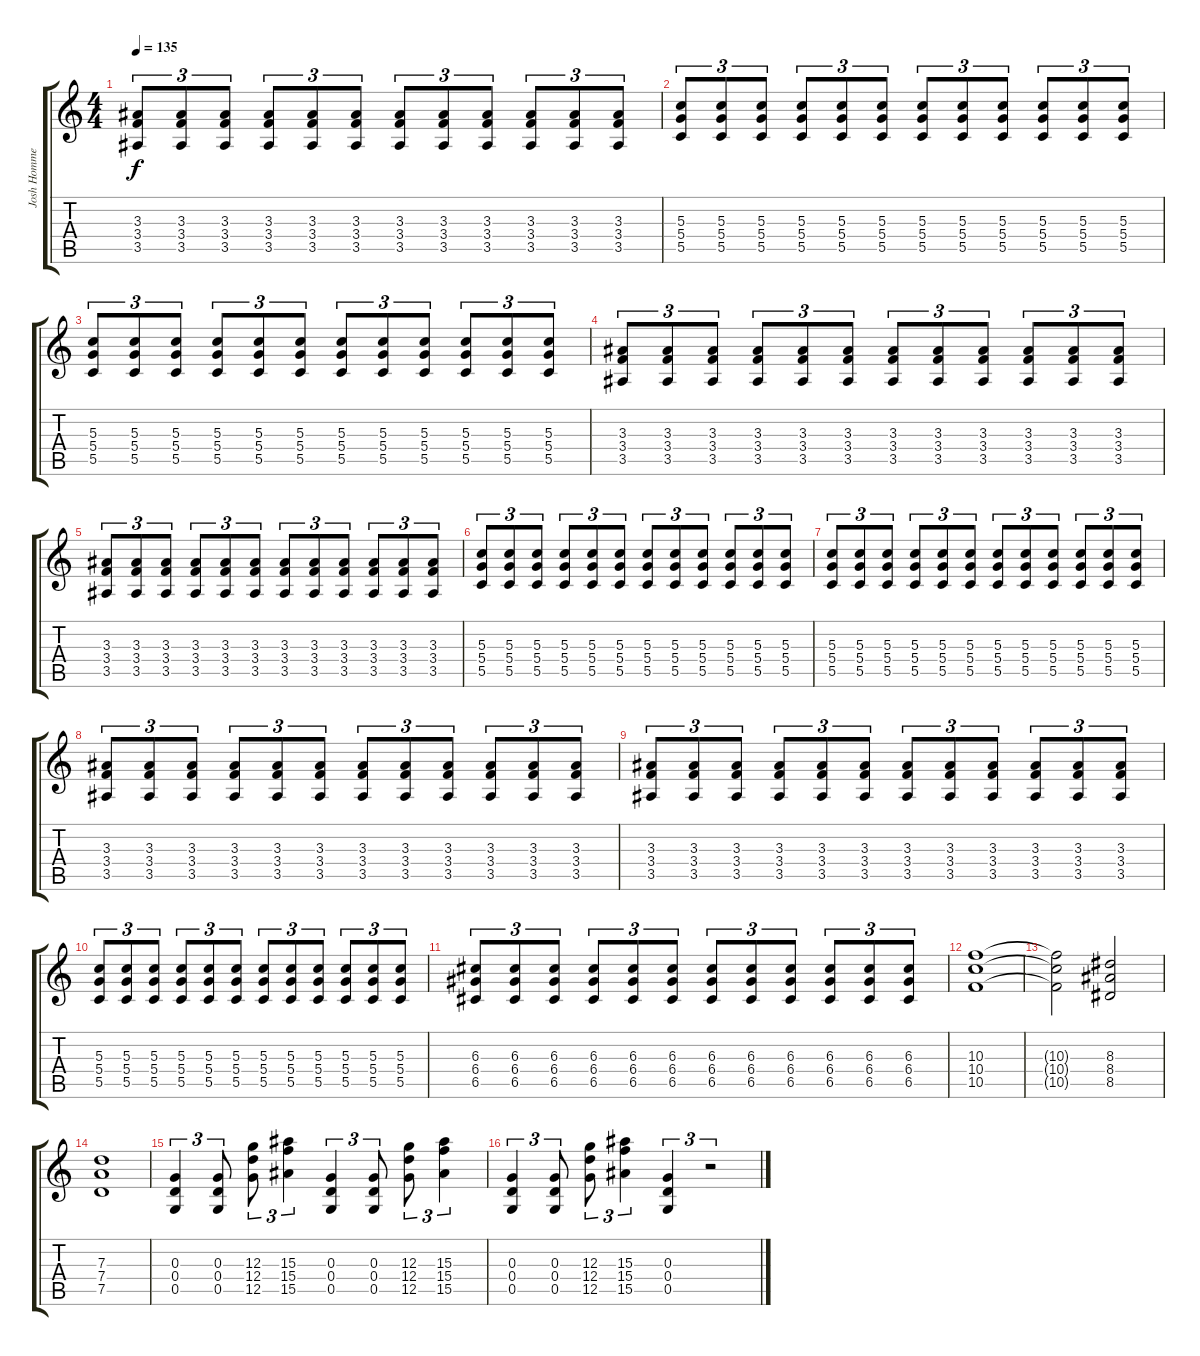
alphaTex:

\track ("Josh Homme" "Josh Homme") {instrument overdrivenguitar}
\staff {score tabs}
\tuning (E4 B3 G3 D3 G2 E2) {hide}
\ts (4 4)
\tempo 135
\clef g2
\ks c
(3.3 3.4 3.5).8{tu (3 2) dy f} (3.3 3.4 3.5).8{tu (3 2)} (3.3 3.4 3.5).8{tu (3 2)} (3.3 3.4 3.5).8{tu (3 2)} (3.3 3.4 3.5).8{tu (3 2)} (3.3 3.4 3.5).8{tu (3 2)} (3.3 3.4 3.5).8{tu (3 2)} (3.3 3.4 3.5).8{tu (3 2)} (3.3 3.4 3.5).8{tu (3 2)} (3.3 3.4 3.5).8{tu (3 2)} (3.3 3.4 3.5).8{tu (3 2)} (3.3 3.4 3.5).8{tu (3 2)} |
(5.3 5.4 5.5).8{tu (3 2)} (5.3 5.4 5.5).8{tu (3 2)} (5.3 5.4 5.5).8{tu (3 2)} (5.3 5.4 5.5).8{tu (3 2)} (5.3 5.4 5.5).8{tu (3 2)} (5.3 5.4 5.5).8{tu (3 2)} (5.3 5.4 5.5).8{tu (3 2)} (5.3 5.4 5.5).8{tu (3 2)} (5.3 5.4 5.5).8{tu (3 2)} (5.3 5.4 5.5).8{tu (3 2)} (5.3 5.4 5.5).8{tu (3 2)} (5.3 5.4 5.5).8{tu (3 2)} |
(5.3 5.4 5.5).8{tu (3 2)} (5.3 5.4 5.5).8{tu (3 2)} (5.3 5.4 5.5).8{tu (3 2)} (5.3 5.4 5.5).8{tu (3 2)} (5.3 5.4 5.5).8{tu (3 2)} (5.3 5.4 5.5).8{tu (3 2)} (5.3 5.4 5.5).8{tu (3 2)} (5.3 5.4 5.5).8{tu (3 2)} (5.3 5.4 5.5).8{tu (3 2)} (5.3 5.4 5.5).8{tu (3 2)} (5.3 5.4 5.5).8{tu (3 2)} (5.3 5.4 5.5).8{tu (3 2)} |
(3.3 3.4 3.5).8{tu (3 2)} (3.3 3.4 3.5).8{tu (3 2)} (3.3 3.4 3.5).8{tu (3 2)} (3.3 3.4 3.5).8{tu (3 2)} (3.3 3.4 3.5).8{tu (3 2)} (3.3 3.4 3.5).8{tu (3 2)} (3.3 3.4 3.5).8{tu (3 2)} (3.3 3.4 3.5).8{tu (3 2)} (3.3 3.4 3.5).8{tu (3 2)} (3.3 3.4 3.5).8{tu (3 2)} (3.3 3.4 3.5).8{tu (3 2)} (3.3 3.4 3.5).8{tu (3 2)} |
(3.3 3.4 3.5).8{tu (3 2)} (3.3 3.4 3.5).8{tu (3 2)} (3.3 3.4 3.5).8{tu (3 2)} (3.3 3.4 3.5).8{tu (3 2)} (3.3 3.4 3.5).8{tu (3 2)} (3.3 3.4 3.5).8{tu (3 2)} (3.3 3.4 3.5).8{tu (3 2)} (3.3 3.4 3.5).8{tu (3 2)} (3.3 3.4 3.5).8{tu (3 2)} (3.3 3.4 3.5).8{tu (3 2)} (3.3 3.4 3.5).8{tu (3 2)} (3.3 3.4 3.5).8{tu (3 2)} |
(5.3 5.4 5.5).8{tu (3 2)} (5.3 5.4 5.5).8{tu (3 2)} (5.3 5.4 5.5).8{tu (3 2)} (5.3 5.4 5.5).8{tu (3 2)} (5.3 5.4 5.5).8{tu (3 2)} (5.3 5.4 5.5).8{tu (3 2)} (5.3 5.4 5.5).8{tu (3 2)} (5.3 5.4 5.5).8{tu (3 2)} (5.3 5.4 5.5).8{tu (3 2)} (5.3 5.4 5.5).8{tu (3 2)} (5.3 5.4 5.5).8{tu (3 2)} (5.3 5.4 5.5).8{tu (3 2)} |
(5.3 5.4 5.5).8{tu (3 2)} (5.3 5.4 5.5).8{tu (3 2)} (5.3 5.4 5.5).8{tu (3 2)} (5.3 5.4 5.5).8{tu (3 2)} (5.3 5.4 5.5).8{tu (3 2)} (5.3 5.4 5.5).8{tu (3 2)} (5.3 5.4 5.5).8{tu (3 2)} (5.3 5.4 5.5).8{tu (3 2)} (5.3 5.4 5.5).8{tu (3 2)} (5.3 5.4 5.5).8{tu (3 2)} (5.3 5.4 5.5).8{tu (3 2)} (5.3 5.4 5.5).8{tu (3 2)} |
(3.3 3.4 3.5).8{tu (3 2)} (3.3 3.4 3.5).8{tu (3 2)} (3.3 3.4 3.5).8{tu (3 2)} (3.3 3.4 3.5).8{tu (3 2)} (3.3 3.4 3.5).8{tu (3 2)} (3.3 3.4 3.5).8{tu (3 2)} (3.3 3.4 3.5).8{tu (3 2)} (3.3 3.4 3.5).8{tu (3 2)} (3.3 3.4 3.5).8{tu (3 2)} (3.3 3.4 3.5).8{tu (3 2)} (3.3 3.4 3.5).8{tu (3 2)} (3.3 3.4 3.5).8{tu (3 2)} |
(3.3 3.4 3.5).8{tu (3 2)} (3.3 3.4 3.5).8{tu (3 2)} (3.3 3.4 3.5).8{tu (3 2)} (3.3 3.4 3.5).8{tu (3 2)} (3.3 3.4 3.5).8{tu (3 2)} (3.3 3.4 3.5).8{tu (3 2)} (3.3 3.4 3.5).8{tu (3 2)} (3.3 3.4 3.5).8{tu (3 2)} (3.3 3.4 3.5).8{tu (3 2)} (3.3 3.4 3.5).8{tu (3 2)} (3.3 3.4 3.5).8{tu (3 2)} (3.3 3.4 3.5).8{tu (3 2)} |
(5.3 5.4 5.5).8{tu (3 2)} (5.3 5.4 5.5).8{tu (3 2)} (5.3 5.4 5.5).8{tu (3 2)} (5.3 5.4 5.5).8{tu (3 2)} (5.3 5.4 5.5).8{tu (3 2)} (5.3 5.4 5.5).8{tu (3 2)} (5.3 5.4 5.5).8{tu (3 2)} (5.3 5.4 5.5).8{tu (3 2)} (5.3 5.4 5.5).8{tu (3 2)} (5.3 5.4 5.5).8{tu (3 2)} (5.3 5.4 5.5).8{tu (3 2)} (5.3 5.4 5.5).8{tu (3 2)} |
(6.3 6.4 6.5).8{tu (3 2)} (6.3 6.4 6.5).8{tu (3 2)} (6.3 6.4 6.5).8{tu (3 2)} (6.3 6.4 6.5).8{tu (3 2)} (6.3 6.4 6.5).8{tu (3 2)} (6.3 6.4 6.5).8{tu (3 2)} (6.3 6.4 6.5).8{tu (3 2)} (6.3 6.4 6.5).8{tu (3 2)} (6.3 6.4 6.5).8{tu (3 2)} (6.3 6.4 6.5).8{tu (3 2)} (6.3 6.4 6.5).8{tu (3 2)} (6.3 6.4 6.5).8{tu (3 2)} |
(10.3 10.4 10.5).1 |
(10.3{t} 10.4{t} 10.5{t}).2 (8.3 8.4 8.5).2 |
(7.3 7.4 7.5).1 |
(0.3 0.4 0.5).4{tu (3 2)} (0.3 0.4 0.5).8{tu (3 2)} (12.3 12.4 12.5).8{tu (3 2)} (15.3 15.4 15.5).4{tu (3 2)} (0.3 0.4 0.5).4{tu (3 2)} (0.3 0.4 0.5).8{tu (3 2)} (12.3 12.4 12.5).8{tu (3 2)} (15.3 15.4 15.5).4{tu (3 2)} |
(0.3 0.4 0.5).4{tu (3 2)} (0.3 0.4 0.5).8{tu (3 2)} (12.3 12.4 12.5).8{tu (3 2)} (15.3 15.4 15.5).4{tu (3 2)} (0.3 0.4 0.5).4{tu (3 2)} r.2{tu (3 2)}
